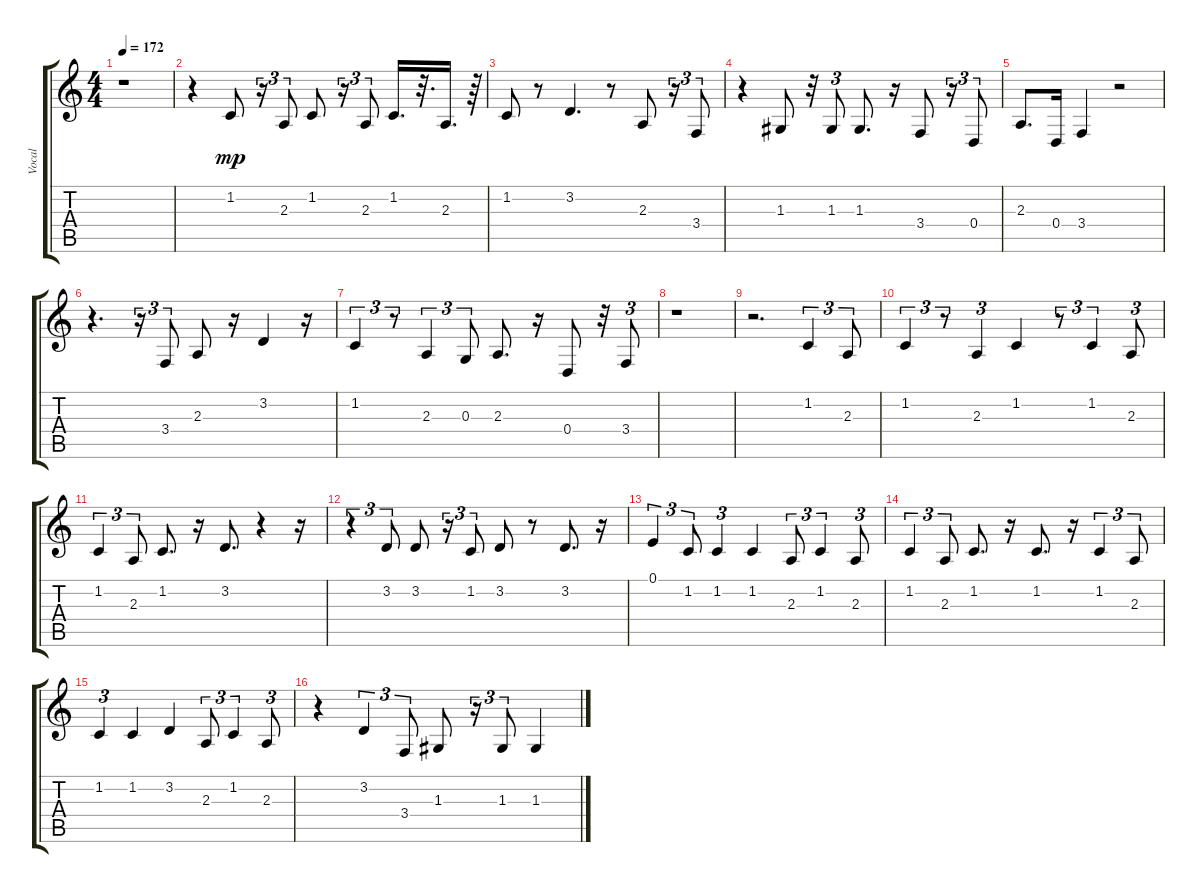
\track ("Vocal" "Vocal") {instrument woodblock}
\staff {score tabs}
\tuning (E4 B3 G3 D3 A2 E2) {hide}
\ts (4 4)
\tempo 172
\clef g2
\ks c
r.1{dy mp} |
r.4 1.2.8 r.16{tu (3 2)} 2.3.8{tu (3 2)} 1.2.8 r.16{tu (3 2)} 2.3.8{tu (3 2)} 1.2.16{d} r.32{d} 2.3.16{d} r.64 |
1.2.8 r.8 3.2.4{d} r.8 2.3.8 r.16{tu (3 2)} 3.4.8{tu (3 2)} |
r.4 1.3.8 r.32 1.3.8{tu (3 2)} 1.3.8{d} r.16 3.4.8 r.16{tu (3 2)} 0.4.8{tu (3 2)} |
2.3.8{d} 0.4.16 3.4.4 r.2 |
r.4{d} r.16{tu (3 2)} 3.4.8{tu (3 2)} 2.3.8 r.16 3.2.4 r.16 |
1.2.4{tu (3 2)} r.8{tu (3 2)} 2.3.4{tu (3 2)} 0.3.8{tu (3 2)} 2.3.8{d} r.16 0.4.8 r.32 3.4.8{tu (3 2)} |
r.1 |
r.2{d} 1.2.4{tu (3 2)} 2.3.8{tu (3 2)} |
1.2.4{tu (3 2)} r.8{tu (3 2)} 2.3.4{tu (3 2)} 1.2.4 r.8{tu (3 2)} 1.2.4{tu (3 2)} 2.3.8{tu (3 2)} |
1.2.4{tu (3 2)} 2.3.8{tu (3 2)} 1.2.8{d} r.16 3.2.8{d} r.4 r.16 |
r.4{tu (3 2)} 3.2.8{tu (3 2)} 3.2.8 r.16{tu (3 2)} 1.2.8{tu (3 2)} 3.2.8 r.8 3.2.8{d} r.16 |
0.1.4{tu (3 2)} 1.2.8{tu (3 2)} 1.2.4{tu (3 2)} 1.2.4 2.3.8{tu (3 2)} 1.2.4{tu (3 2)} 2.3.8{tu (3 2)} |
1.2.4{tu (3 2)} 2.3.8{tu (3 2)} 1.2.8{d} r.16 1.2.8{d} r.16 1.2.4{tu (3 2)} 2.3.8{tu (3 2)} |
1.2.4{tu (3 2)} 1.2.4 3.2.4 2.3.8{tu (3 2)} 1.2.4{tu (3 2)} 2.3.8{tu (3 2)} |
r.4 3.2.4{tu (3 2)} 3.4.8{tu (3 2)} 1.3.8 r.16{tu (3 2)} 1.3.8{tu (3 2)} 1.3.4
